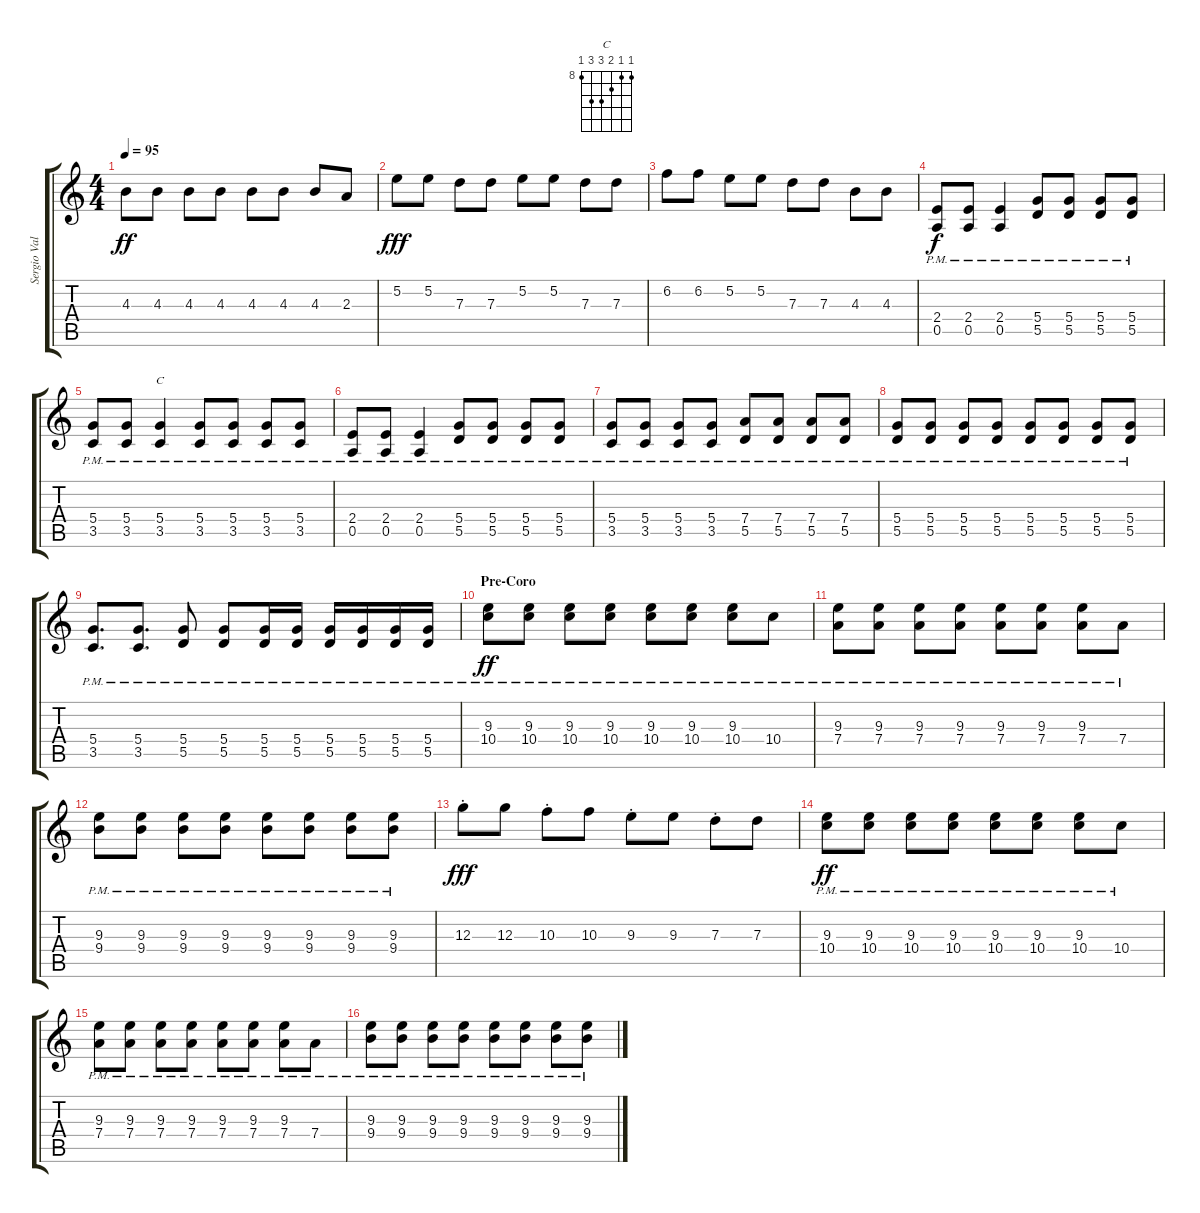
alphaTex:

\track ("Sergio Vallín" "Sergio Val") {instrument distortionguitar}
\staff {score tabs}
\tuning (E4 B3 G3 D3 A2 E2) {hide}
\chord ("C" 8 8 9 10 10 8) {firstfret 8}
\ts (4 4)
\tempo 95
\clef g2
\ks c
4.3.8{dy ff} 4.3.8 4.3.8 4.3.8 4.3.8 4.3.8 4.3.8 2.3.8 |
5.2.8{dy fff} 5.2.8 7.3.8 7.3.8 5.2.8 5.2.8 7.3.8 7.3.8 |
6.2.8 6.2.8 5.2.8 5.2.8 7.3.8 7.3.8 4.3.8 4.3.8 |
(2.4{pm} 0.5{pm}).8{dy f} (2.4{pm} 0.5{pm}).8 (2.4{pm} 0.5{pm}).4 (5.4{pm} 5.5{pm}).8 (5.4{pm} 5.5{pm}).8 (5.4{pm} 5.5{pm}).8 (5.4{pm} 5.5{pm}).8 |
(5.4{pm} 3.5{pm}).8 (5.4{pm} 3.5{pm}).8 (5.4{pm} 3.5{pm}).4{ch "C"} (5.4{pm} 3.5{pm}).8 (5.4{pm} 3.5{pm}).8 (5.4{pm} 3.5{pm}).8 (5.4{pm} 3.5{pm}).8 |
(2.4{pm} 0.5{pm}).8 (2.4{pm} 0.5{pm}).8 (2.4{pm} 0.5{pm}).4 (5.4{pm} 5.5{pm}).8 (5.4{pm} 5.5{pm}).8 (5.4{pm} 5.5{pm}).8 (5.4{pm} 5.5{pm}).8 |
(5.4{pm} 3.5{pm}).8 (5.4{pm} 3.5{pm}).8 (5.4{pm} 3.5{pm}).8 (5.4{pm} 3.5{pm}).8 (7.4{pm} 5.5{pm}).8 (7.4{pm} 5.5{pm}).8 (7.4{pm} 5.5{pm}).8 (7.4{pm} 5.5{pm}).8 |
(5.4{pm} 5.5{pm}).8 (5.4{pm} 5.5{pm}).8 (5.4{pm} 5.5{pm}).8 (5.4{pm} 5.5{pm}).8 (5.4{pm} 5.5{pm}).8 (5.4{pm} 5.5{pm}).8 (5.4{pm} 5.5{pm}).8 (5.4{pm} 5.5{pm}).8 |
(5.4{pm} 3.5{pm}).8{d} (5.4{pm} 3.5{pm}).8{d} (5.4{pm} 5.5{pm}).8 (5.4{pm} 5.5{pm}).8 (5.4{pm} 5.5{pm}).16 (5.4{pm} 5.5{pm}).16 (5.4{pm} 5.5{pm}).16 (5.4{pm} 5.5{pm}).16 (5.4{pm} 5.5{pm}).16 (5.4{pm} 5.5{pm}).16 |
\section ("" "Pre-Coro")
(9.3{pm} 10.4{pm}).8{dy ff} (9.3{pm} 10.4{pm}).8 (9.3{pm} 10.4{pm}).8 (9.3{pm} 10.4{pm}).8 (9.3{pm} 10.4{pm}).8 (9.3{pm} 10.4{pm}).8 (9.3{pm} 10.4{pm}).8 10.4{pm}.8 |
(9.3{pm} 7.4{pm}).8 (9.3{pm} 7.4{pm}).8 (9.3{pm} 7.4{pm}).8 (9.3{pm} 7.4{pm}).8 (9.3{pm} 7.4{pm}).8 (9.3{pm} 7.4{pm}).8 (9.3{pm} 7.4{pm}).8 7.4{pm}.8 |
(9.3{pm} 9.4{pm}).8 (9.3{pm} 9.4{pm}).8 (9.3{pm} 9.4{pm}).8 (9.3{pm} 9.4{pm}).8 (9.3{pm} 9.4{pm}).8 (9.3{pm} 9.4{pm}).8 (9.3{pm} 9.4{pm}).8 (9.3{pm} 9.4{pm}).8 |
12.3{st}.8{dy fff} 12.3.8 10.3{st}.8 10.3.8 9.3{st}.8 9.3.8 7.3{st}.8 7.3.8 |
(9.3{pm} 10.4{pm}).8{dy ff} (9.3{pm} 10.4{pm}).8 (9.3{pm} 10.4{pm}).8 (9.3{pm} 10.4{pm}).8 (9.3{pm} 10.4{pm}).8 (9.3{pm} 10.4{pm}).8 (9.3{pm} 10.4{pm}).8 10.4{pm}.8 |
(9.3{pm} 7.4{pm}).8 (9.3{pm} 7.4{pm}).8 (9.3{pm} 7.4{pm}).8 (9.3{pm} 7.4{pm}).8 (9.3{pm} 7.4{pm}).8 (9.3{pm} 7.4{pm}).8 (9.3{pm} 7.4{pm}).8 7.4{pm}.8 |
(9.3{pm} 9.4{pm}).8 (9.3{pm} 9.4{pm}).8 (9.3{pm} 9.4{pm}).8 (9.3{pm} 9.4{pm}).8 (9.3{pm} 9.4{pm}).8 (9.3{pm} 9.4{pm}).8 (9.3{pm} 9.4{pm}).8 (9.3{pm} 9.4{pm}).8
